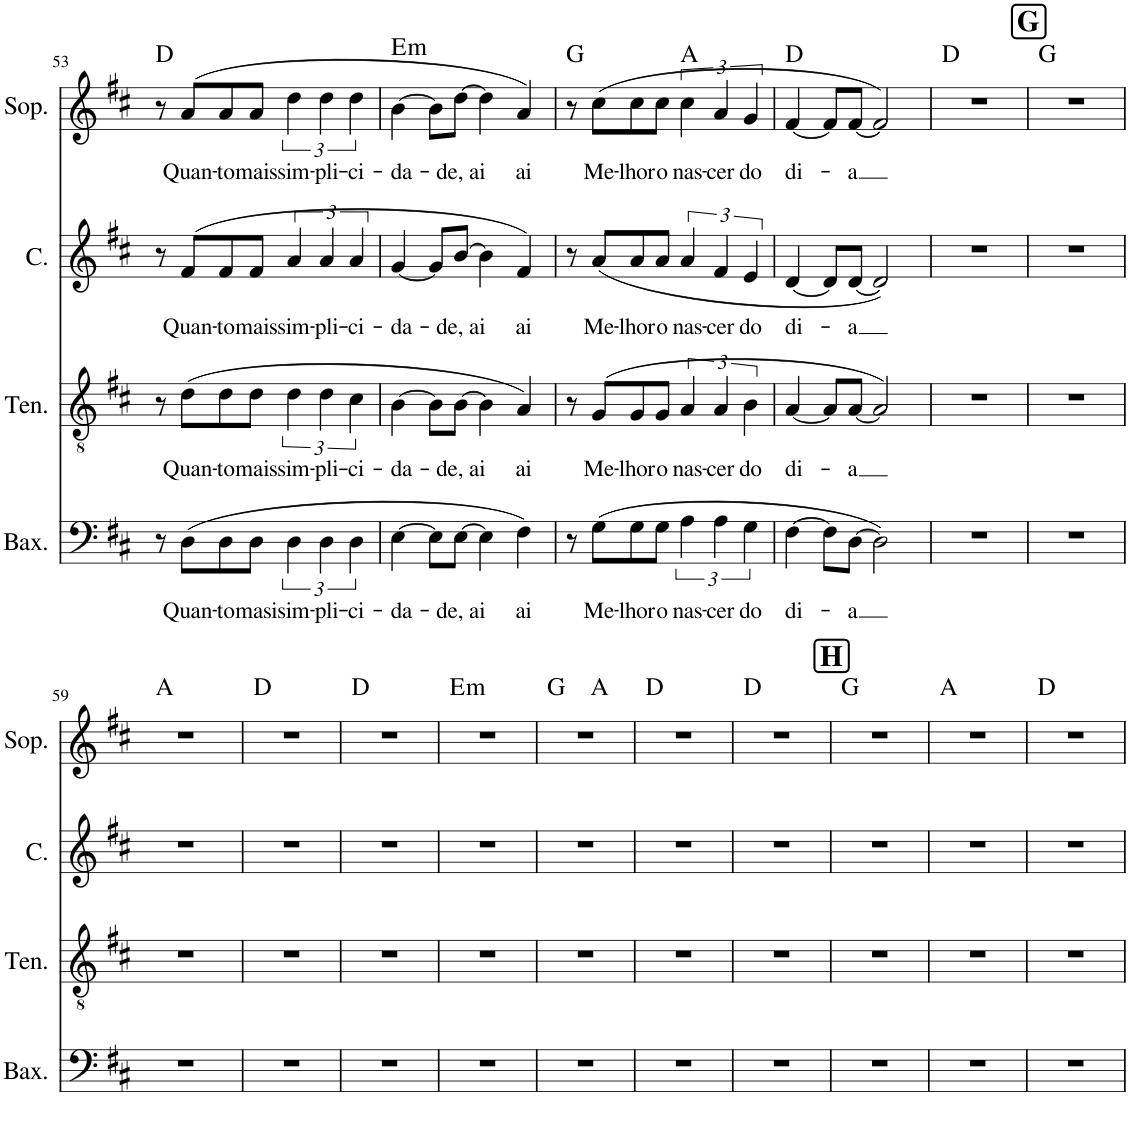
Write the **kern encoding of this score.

**kern	**text	**kern	**text	**kern	**text	**kern	**text	**harte
*part4	*part4	*part3	*part3	*part2	*part2	*part1	*part1	*part1
*staff4	*staff4	*staff3	*staff3	*staff2	*staff2	*staff1	*staff1	*
*I"Baixo	*	*I"Tenor	*	*I"Contralto	*	*I"Soprano	*	*
*I'Bax.	*	*I'Ten.	*	*I'C.	*	*I'Sop.	*	*
!!LO:PB:g=z
*clefF4	*	*clefGv2	*	*clefG2	*	*clefG2	*	*
*k[f#c#]	*	*k[f#c#]	*	*k[f#c#]	*	*k[f#c#]	*	*
*M4/4	*	*M4/4	*	*M4/4	*	*M4/4	*	*
=53	=53	=53	=53	=53	=53	=53	=53	=53
8r	.	8r	.	8r	.	8r	.	D:maj
!	!LO:LY:b	!	!LO:LY:b	!	!LO:LY:b	!	!LO:LY:b	!
(8D\L	Quan-	(8d\L	Quan-	(8f#/L	Quan-	(8a/L	Quan-	.
!	!LO:LY:b	!	!LO:LY:b	!	!LO:LY:b	!	!LO:LY:b	!
8D\	-to	8d\	-to	8f#/	-to	8a/	-to	.
!	!LO:LY:b	!	!LO:LY:b	!	!LO:LY:b	!	!LO:LY:b	!
8D\J	masi	8d\J	mais	8f#/J	mais	8a/J	mais	.
!	!LO:LY:b	!	!LO:LY:b	!	!LO:LY:b	!	!LO:LY:b	!
6D\	sim-	6d\	sim-	6a/	sim-	6dd\	sim-	.
!	!LO:LY:b	!	!LO:LY:b	!	!LO:LY:b	!	!LO:LY:b	!
6D\	-pli-	6d\	-pli-	6a/	-pli-	6dd\	-pli-	.
!	!LO:LY:b	!	!LO:LY:b	!	!LO:LY:b	!	!LO:LY:b	!
6D\	-ci-	6c#\	-ci-	6a/	-ci-	6dd\	-ci-	.
=54	=54	=54	=54	=54	=54	=54	=54	=54
!	!LO:LY:b	!	!LO:LY:b	!	!LO:LY:b	!	!LO:LY:b	!LO:H:kt=m
[4E\	-da-	[4B\	-da-	[4g/	-da-	[4b\	-da-	E:min
8E\L]	.	8B\L]	.	8g/L]	.	8b\L]	.	.
!	!LO:LY:b	!	!LO:LY:b	!	!LO:LY:b	!	!LO:LY:b	!
[8E\J	-de, ai	[8B\J	-de, ai	[8b/J	-de, ai	[8dd\J	-de, ai	.
4E\]	.	4B\]	.	4b\]	.	4dd\]	.	.
!	!LO:LY:b	!	!LO:LY:b	!	!LO:LY:b	!	!LO:LY:b	!
4F#\)	ai	4A/)	ai	4f#/)	ai	4a/)	ai	.
=55	=55	=55	=55	=55	=55	=55	=55	=55
8r	.	8r	.	8r	.	8r	.	G:maj
!	!LO:LY:b	!	!LO:LY:b	!	!LO:LY:b	!	!LO:LY:b	!
(8G\L	Me-	(8G/L	Me-	(8a/L	Me-	(8cc#\L	Me-	.
!	!LO:LY:b	!	!LO:LY:b	!	!LO:LY:b	!	!LO:LY:b	!
8G\	-lhor	8G/	-lhor	8a/	-lhor	8cc#\	-lhor	.
!	!LO:LY:b	!	!LO:LY:b	!	!LO:LY:b	!	!LO:LY:b	!
8G\J	o	8G/J	o	8a/J	o	8cc#\J	o	.
!	!LO:LY:b	!	!LO:LY:b	!	!LO:LY:b	!	!LO:LY:b	!
6A\	nas-	6A/	nas-	6a/	nas-	6cc#\	nas-	A:maj
!	!LO:LY:b	!	!LO:LY:b	!	!LO:LY:b	!	!LO:LY:b	!
6A\	-cer	6A/	-cer	6f#/	-cer	6a/	-cer	.
!	!LO:LY:b	!	!LO:LY:b	!	!LO:LY:b	!	!LO:LY:b	!
6G\	do	6B\	do	6e/	do	6g/	do	.
=56	=56	=56	=56	=56	=56	=56	=56	=56
!	!LO:LY:b	!	!LO:LY:b	!	!LO:LY:b	!	!LO:LY:b	!
[4F#\	di-	[4A/	di-	[4d/	di-	[4f#/	di-	D:maj
8F#\L]	.	8A/L]	.	8d/L]	.	8f#/L]	.	.
!	!LO:LY:b	!	!LO:LY:b	!	!LO:LY:b	!	!LO:LY:b	!
[8D\J	-a	[8A/J	-a	[8d/J	-a	[8f#/J	-a	.
2D\])	.	2A/])	.	2d/])	.	2f#/])	.	.
=57	=57	=57	=57	=57	=57	=57	=57	=57
1r	.	1r	.	1r	.	1r	.	D:maj
=58	=58	=58	=58	=58	=58	=58	=58	=58
1r	.	1r	.	1r	.	1r	.	G:maj
!!LO:LB:g=z
=59	=59	=59	=59	=59	=59	=59	=59	=59
1r	.	1r	.	1r	.	1r	.	A:maj
=60	=60	=60	=60	=60	=60	=60	=60	=60
1r	.	1r	.	1r	.	1r	.	D:maj
=61	=61	=61	=61	=61	=61	=61	=61	=61
1r	.	1r	.	1r	.	1r	.	D:maj
=62	=62	=62	=62	=62	=62	=62	=62	=62
!	!	!	!	!	!	!	!	!LO:H:kt=m
1r	.	1r	.	1r	.	1r	.	E:min
=63	=63	=63	=63	=63	=63	=63	=63	=63
*	*	*	*	*	*	*^	*	*
1r	.	1r	.	1r	.	1r	2ryy	.	G:maj
.	.	.	.	.	.	.	2ryy	.	A:maj
*	*	*	*	*	*	*v	*v	*	*
=64	=64	=64	=64	=64	=64	=64	=64	=64
1r	.	1r	.	1r	.	1r	.	D:maj
=65	=65	=65	=65	=65	=65	=65	=65	=65
1r	.	1r	.	1r	.	1r	.	D:maj
=66	=66	=66	=66	=66	=66	=66	=66	=66
1r	.	1r	.	1r	.	1r	.	G:maj
=67	=67	=67	=67	=67	=67	=67	=67	=67
1r	.	1r	.	1r	.	1r	.	A:maj
=68	=68	=68	=68	=68	=68	=68	=68	=68
1r	.	1r	.	1r	.	1r	.	D:maj
=	=	=	=	=	=	=	=	=
*-	*-	*-	*-	*-	*-	*-	*-	*-
